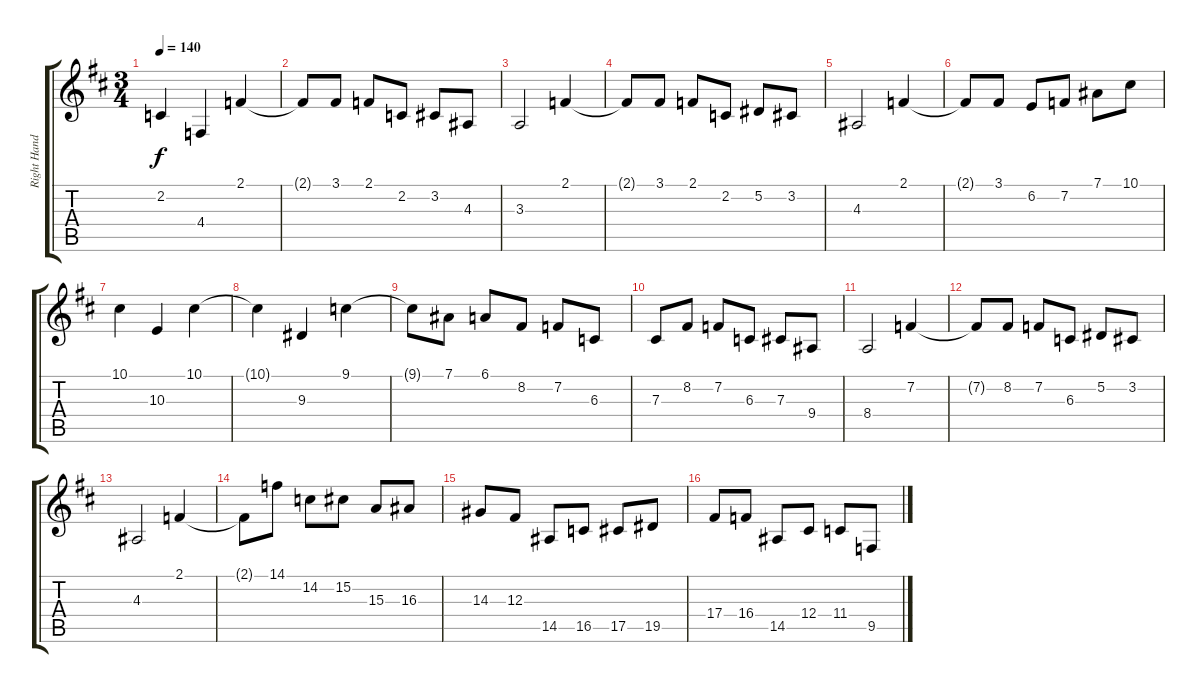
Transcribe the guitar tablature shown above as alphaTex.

\track ("Right Hand Lead" "Right Hand") {instrument acousticgrandpiano}
\staff {score tabs}
\tuning (Eb4 Bb3 Gb3 Db3 Ab2 Eb2) {hide}
\ts (3 4)
\tempo 140
\clef g2
\ks d
2.2{t}.4{dy f} 4.4.4 2.1.4 |
2.1{t}.8 3.1.8 2.1.8 2.2.8 3.2.8 4.3.8 |
3.3.2 2.1.4 |
2.1{t}.8 3.1.8 2.1.8 2.2.8 5.2.8 3.2.8 |
4.3.2 2.1.4 |
2.1{t}.8 3.1.8 6.2.8 7.2.8 7.1.8 10.1.8 |
10.1.4 10.3.4 10.1.4 |
10.1{t}.4 9.3.4 9.1.4 |
9.1{t}.8 7.1.8 6.1.8 8.2.8 7.2.8 6.3.8 |
7.3.8 8.2.8 7.2.8 6.3.8 7.3.8 9.4.8 |
8.4.2 7.2.4 |
7.2{t}.8 8.2.8 7.2.8 6.3.8 5.2.8 3.2.8 |
4.3.2 2.1.4 |
2.1{t}.8 14.1.8 14.2.8 15.2.8 15.3.8 16.3.8 |
14.3.8 12.3.8 14.5.8 16.5.8 17.5.8 19.5.8 |
17.4.8 16.4.8 14.5.8 12.4.8 11.4.8 9.5.8
